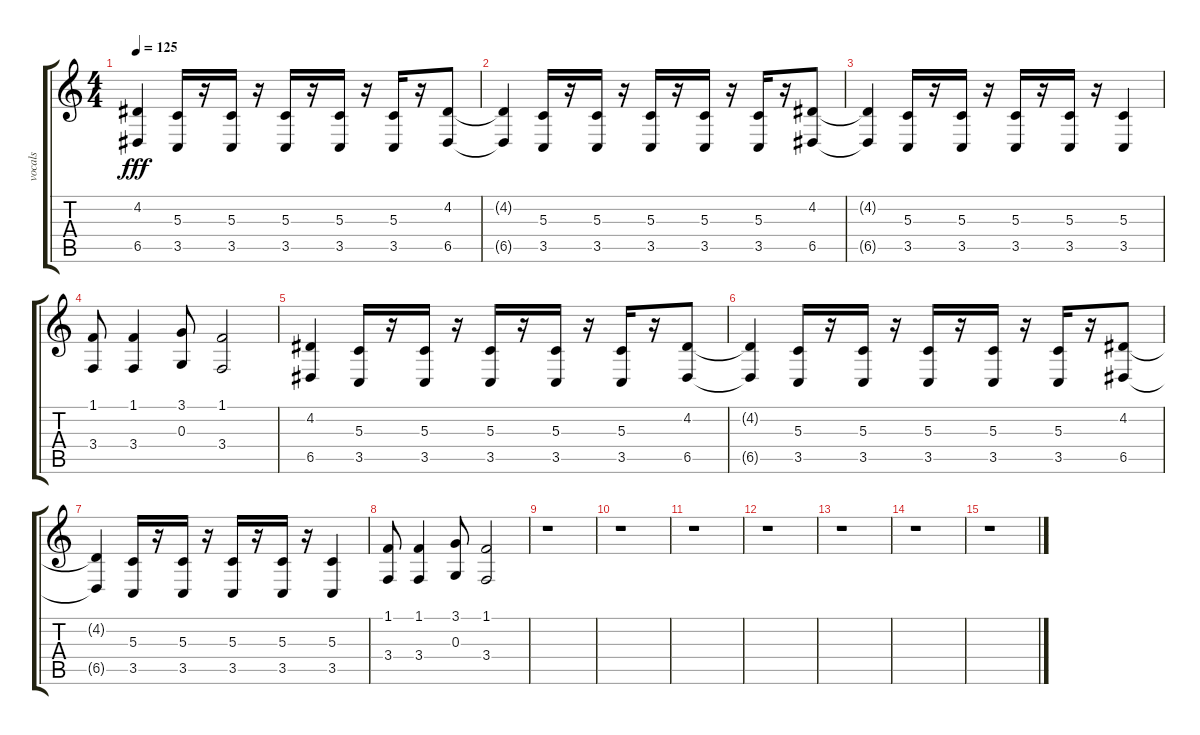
\track ("vocals" "vocals") {instrument synthbrass1}
\staff {score tabs}
\tuning (E4 B3 G3 D3 A2 E2) {hide}
\ts (4 4)
\tempo 125
\clef g2
\ks c
(4.2 6.5).4{dy fff} (5.3 3.5).16 r.16 (5.3 3.5).16 r.16 (5.3 3.5).16 r.16 (5.3 3.5).16 r.16 (5.3 3.5).16 r.16 (4.2 6.5).8 |
(4.2{t} 6.5{t}).4 (5.3 3.5).16 r.16 (5.3 3.5).16 r.16 (5.3 3.5).16 r.16 (5.3 3.5).16 r.16 (5.3 3.5).16 r.16 (4.2 6.5).8 |
(4.2{t} 6.5{t}).4 (5.3 3.5).16 r.16 (5.3 3.5).16 r.16 (5.3 3.5).16 r.16 (5.3 3.5).16 r.16 (5.3 3.5).4 |
(1.1 3.4).8 (1.1 3.4).4 (3.1 0.3).8 (1.1 3.4).2 |
(4.2 6.5).4 (5.3 3.5).16 r.16 (5.3 3.5).16 r.16 (5.3 3.5).16 r.16 (5.3 3.5).16 r.16 (5.3 3.5).16 r.16 (4.2 6.5).8 |
(4.2{t} 6.5{t}).4 (5.3 3.5).16 r.16 (5.3 3.5).16 r.16 (5.3 3.5).16 r.16 (5.3 3.5).16 r.16 (5.3 3.5).16 r.16 (4.2 6.5).8 |
(4.2{t} 6.5{t}).4 (5.3 3.5).16 r.16 (5.3 3.5).16 r.16 (5.3 3.5).16 r.16 (5.3 3.5).16 r.16 (5.3 3.5).4 |
(1.1 3.4).8 (1.1 3.4).4 (3.1 0.3).8 (1.1 3.4).2 |
r.1 |
r.1 |
r.1 |
r.1 |
r.1 |
r.1 |
r.1
